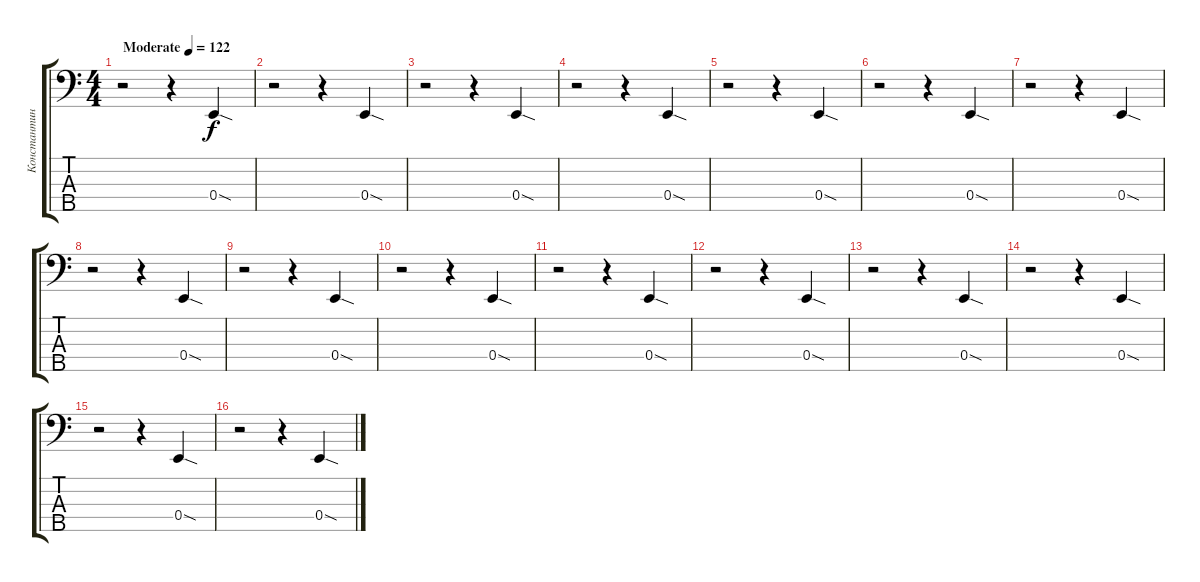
\track ("Константин Бекрев (программирование)" "Константин") {instrument synthbass2}
\staff {score tabs}
\tuning (G2 D2 A1 E1 B0) {hide}
\ts (4 4)
\tempo (122 "Moderate")
\clef f4
\ks c
r.2{dy f instrument synthbass2} r.4 0.4{sod}.4 |
r.2 r.4 0.4{sod}.4 |
r.2 r.4 0.4{sod}.4 |
r.2 r.4 0.4{sod}.4 |
r.2 r.4 0.4{sod}.4 |
r.2 r.4 0.4{sod}.4 |
r.2 r.4 0.4{sod}.4 |
r.2 r.4 0.4{sod}.4 |
r.2 r.4 0.4{sod}.4 |
r.2 r.4 0.4{sod}.4 |
r.2 r.4 0.4{sod}.4 |
r.2 r.4 0.4{sod}.4 |
r.2 r.4 0.4{sod}.4 |
r.2 r.4 0.4{sod}.4 |
r.2 r.4 0.4{sod}.4 |
r.2 r.4 0.4{sod}.4
